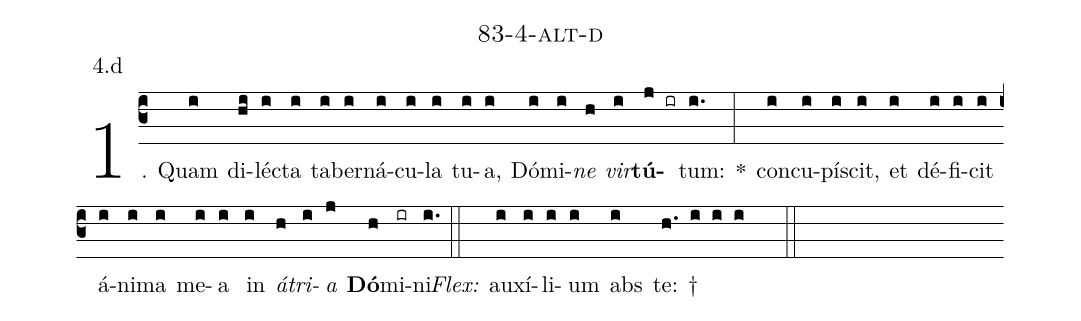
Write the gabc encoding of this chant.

name: 83-4-alt-d;
annotation: 4.d;
%%
(c3)1. Quam(i) di(hi)léc(i)ta(i) ta(i)ber(i)ná(i)cu(i)la(i) tu(i)a,(i) Dó(i)mi(i)<i>ne</i>(h) <i>vir</i>(i)<b>tú</b>(j ir)tum:(i.) *(:) con(i)cu(i)pí(i)scit,(i) et(i) dé(i)fi(i)cit(i) á(i)ni(i)ma(i) me(i)a(i) in(i) <i>á</i>(h)<i>tri</i>(i)<i>a</i>(j) <b>Dó</b>(h)mi(ir)ni.(i.) (::)
<i>Flex:</i>()  au(i)xí(i)li(i)um(i) abs(i) te: †(h. i i i  ::)
